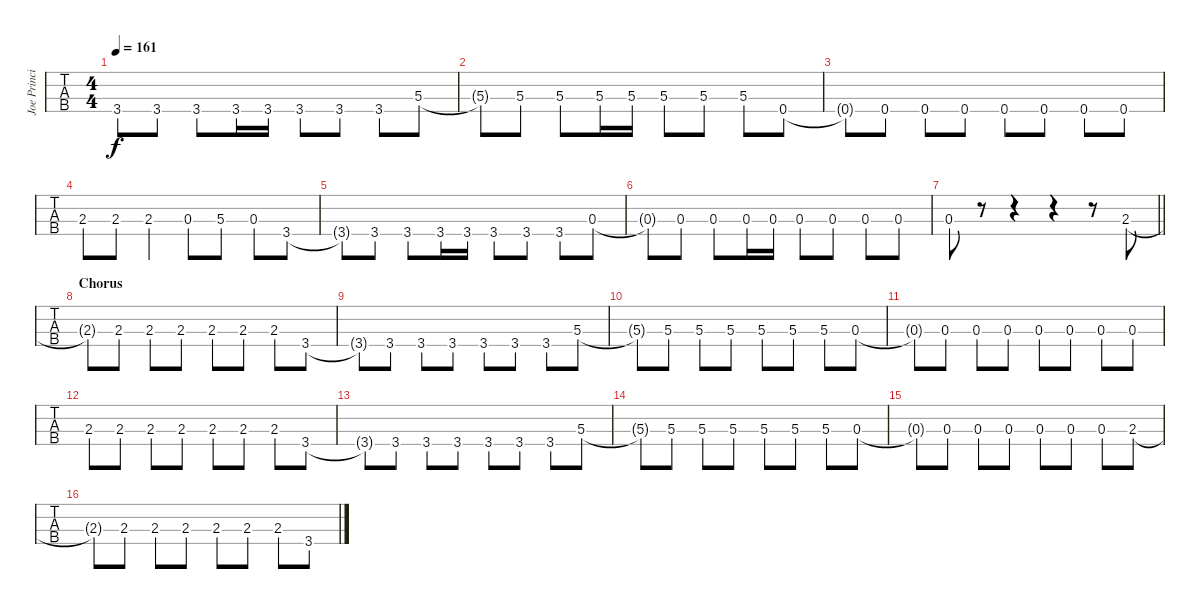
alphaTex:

\track ("Joe Principe - Bass" "Joe Princi") {instrument electricbassfinger}
\staff {tabs}
\tuning (Gb2 Db2 Ab1 Eb1) {hide}
\ts (4 4)
\tempo 161
\clef f4
\ks db
3.4{t}.8{dy f} 3.4.8 3.4.8 3.4.16 3.4.16 3.4.8 3.4.8 3.4.8 5.3.8 |
5.3{t}.8 5.3.8 5.3.8 5.3.16 5.3.16 5.3.8 5.3.8 5.3.8 0.4.8 |
0.4{t}.8 0.4.8 0.4.8 0.4.8 0.4.8 0.4.8 0.4.8 0.4.8 |
2.3.8 2.3.8 2.3.4 0.3.8 5.3.8 0.3.8 3.4.8 |
3.4{t}.8 3.4.8 3.4.8 3.4.16 3.4.16 3.4.8 3.4.8 3.4.8 0.3.8 |
0.3{t}.8 0.3.8 0.3.8 0.3.16 0.3.16 0.3.8 0.3.8 0.3.8 0.3.8 |
\barLineRight lightlight
0.3.8 r.8 r.4 r.4 r.8 2.3.8 |
\section ("" "Chorus")
2.3{t}.8 2.3.8 2.3.8 2.3.8 2.3.8 2.3.8 2.3.8 3.4.8 |
3.4{t}.8 3.4.8 3.4.8 3.4.8 3.4.8 3.4.8 3.4.8 5.3.8 |
5.3{t}.8 5.3.8 5.3.8 5.3.8 5.3.8 5.3.8 5.3.8 0.3.8 |
0.3{t}.8 0.3.8 0.3.8 0.3.8 0.3.8 0.3.8 0.3.8 0.3.8 |
2.3.8 2.3.8 2.3.8 2.3.8 2.3.8 2.3.8 2.3.8 3.4.8 |
3.4{t}.8 3.4.8 3.4.8 3.4.8 3.4.8 3.4.8 3.4.8 5.3.8 |
5.3{t}.8 5.3.8 5.3.8 5.3.8 5.3.8 5.3.8 5.3.8 0.3.8 |
0.3{t}.8 0.3.8 0.3.8 0.3.8 0.3.8 0.3.8 0.3.8 2.3.8 |
2.3{t}.8 2.3.8 2.3.8 2.3.8 2.3.8 2.3.8 2.3.8 3.4.8
